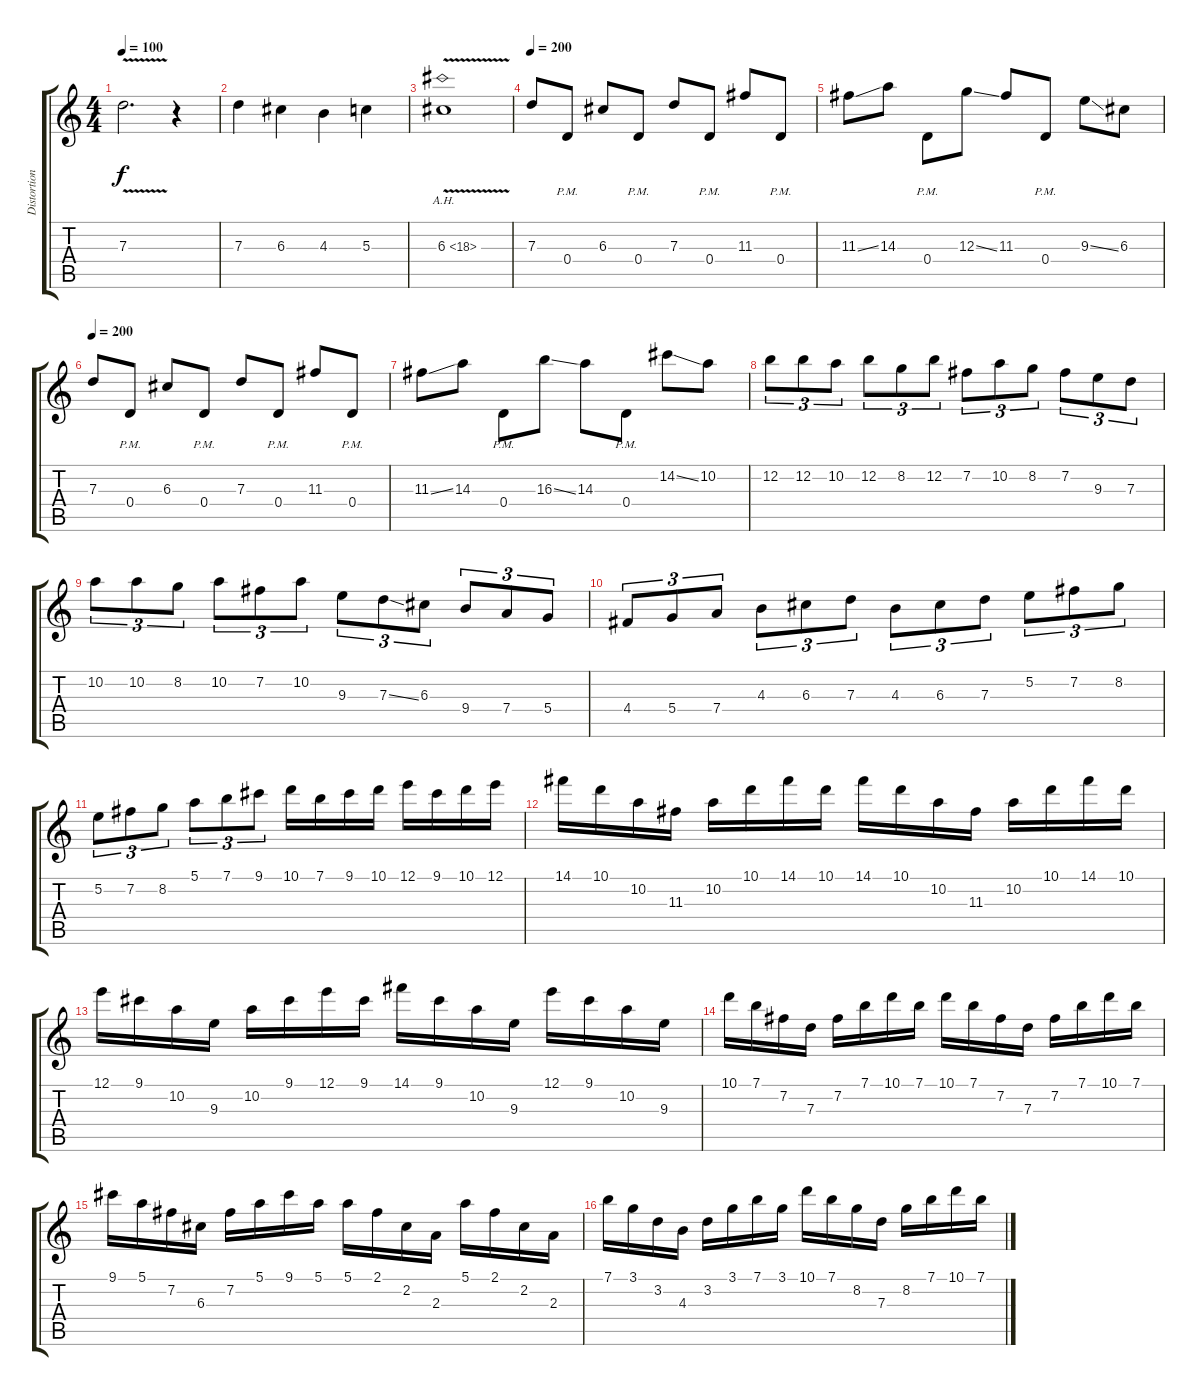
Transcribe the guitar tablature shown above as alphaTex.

\track ("Distortion guitar" "Distortion") {instrument distortionguitar}
\staff {score tabs}
\tuning (E4 B3 G3 D3 A2 E2) {hide}
\ts (4 4)
\tempo 100
\clef g2
\ks c
7.3{v}.2{d dy f} r.4 |
7.3.4 6.3.4 4.3.4 5.3.4 |
6.3{ah 12 v}.1 |
\tempo 200
7.3.8 0.4{pm}.8 6.3.8 0.4{pm}.8 7.3.8 0.4{pm}.8 11.3.8 0.4{pm}.8 |
11.3{ss}.8 14.3.8 0.4{pm}.8 12.3{ss}.8 11.3.8 0.4{pm}.8 9.3{ss}.8 6.3.8 |
\tempo 200
7.3.8 0.4{pm}.8 6.3.8 0.4{pm}.8 7.3.8 0.4{pm}.8 11.3.8 0.4{pm}.8 |
11.3{ss}.8 14.3.8 0.4{pm}.8 16.3{ss}.8 14.3.8 0.4{pm}.8 14.2{ss}.8 10.2.8 |
12.2.8{tu (3 2)} 12.2.8{tu (3 2)} 10.2.8{tu (3 2)} 12.2.8{tu (3 2)} 8.2.8{tu (3 2)} 12.2.8{tu (3 2)} 7.2.8{tu (3 2)} 10.2.8{tu (3 2)} 8.2.8{tu (3 2)} 7.2.8{tu (3 2)} 9.3.8{tu (3 2)} 7.3.8{tu (3 2)} |
10.2.8{tu (3 2)} 10.2.8{tu (3 2)} 8.2.8{tu (3 2)} 10.2.8{tu (3 2)} 7.2.8{tu (3 2)} 10.2.8{tu (3 2)} 9.3.8{tu (3 2)} 7.3{ss}.8{tu (3 2)} 6.3.8{tu (3 2)} 9.4.8{tu (3 2)} 7.4.8{tu (3 2)} 5.4.8{tu (3 2)} |
4.4.8{tu (3 2)} 5.4.8{tu (3 2)} 7.4.8{tu (3 2)} 4.3.8{tu (3 2)} 6.3.8{tu (3 2)} 7.3.8{tu (3 2)} 4.3.8{tu (3 2)} 6.3.8{tu (3 2)} 7.3.8{tu (3 2)} 5.2.8{tu (3 2)} 7.2.8{tu (3 2)} 8.2.8{tu (3 2)} |
5.2.8{tu (3 2)} 7.2.8{tu (3 2)} 8.2.8{tu (3 2)} 5.1.8{tu (3 2)} 7.1.8{tu (3 2)} 9.1.8{tu (3 2)} 10.1.16 7.1.16 9.1.16 10.1.16 12.1.16 9.1.16 10.1.16 12.1.16 |
14.1.16 10.1.16 10.2.16 11.3.16 10.2.16 10.1.16 14.1.16 10.1.16 14.1.16 10.1.16 10.2.16 11.3.16 10.2.16 10.1.16 14.1.16 10.1.16 |
12.1.16 9.1.16 10.2.16 9.3.16 10.2.16 9.1.16 12.1.16 9.1.16 14.1.16 9.1.16 10.2.16 9.3.16 12.1.16 9.1.16 10.2.16 9.3.16 |
10.1.16 7.1.16 7.2.16 7.3.16 7.2.16 7.1.16 10.1.16 7.1.16 10.1.16 7.1.16 7.2.16 7.3.16 7.2.16 7.1.16 10.1.16 7.1.16 |
9.1.16 5.1.16 7.2.16 6.3.16 7.2.16 5.1.16 9.1.16 5.1.16 5.1.16 2.1.16 2.2.16 2.3.16 5.1.16 2.1.16 2.2.16 2.3.16 |
7.1.16 3.1.16 3.2.16 4.3.16 3.2.16 3.1.16 7.1.16 3.1.16 10.1.16 7.1.16 8.2.16 7.3.16 8.2.16 7.1.16 10.1.16 7.1.16
